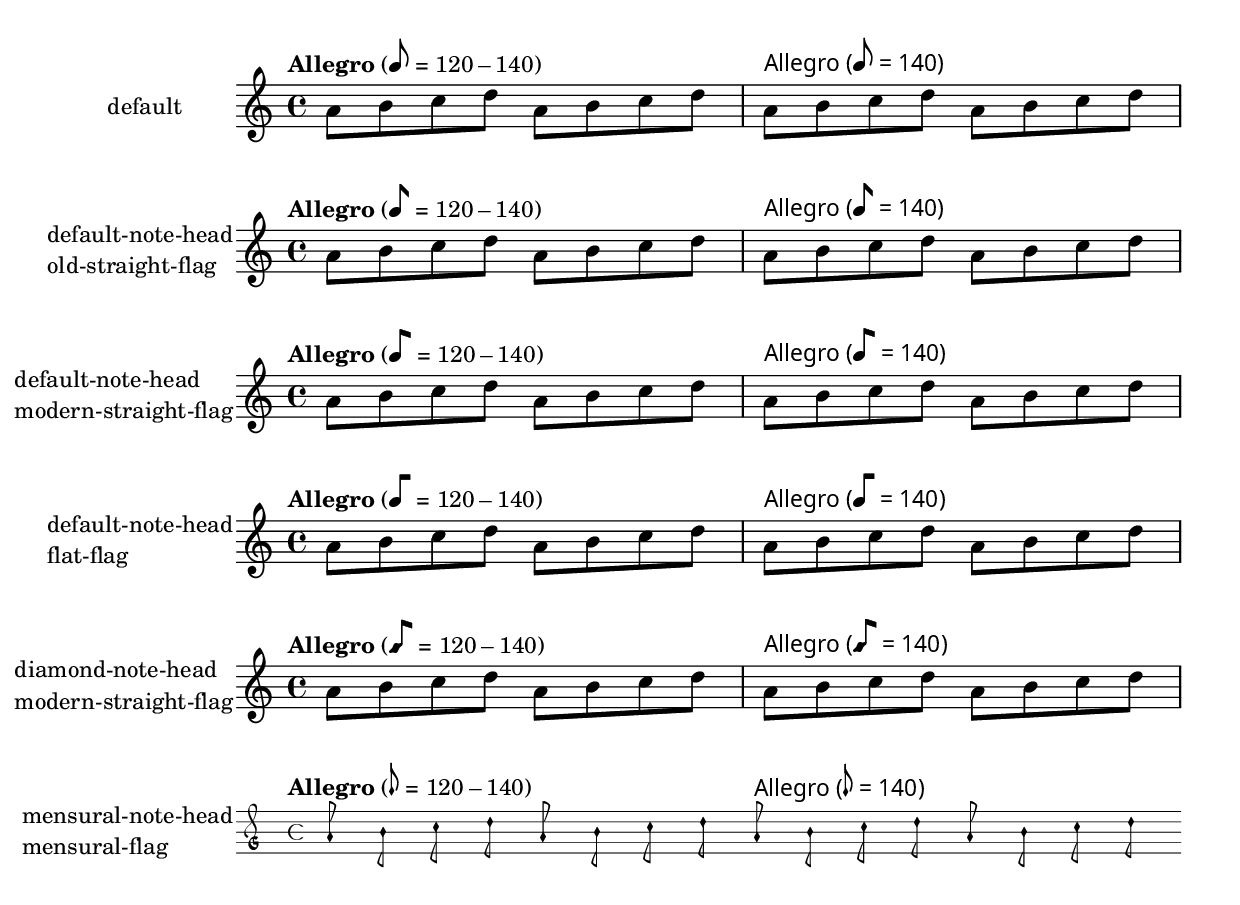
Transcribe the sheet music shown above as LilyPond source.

\version "2.17.27"

\header {
  texidoc = "@code{metronomeMarkFormatter} supports
all note head styles and flags styles. Setting @code{font-name} for
@code{MetronomeMark} does not disturb the glyphs for note-head and flag.
"
}

\paper {
        ragged-right = ##f
        indent = 30
}

mus =
\relative c'' {
        \tempo "Allegro" 8=120-140
        a8 b c d a b c d
        \override Score.MetronomeMark.font-name = "Times New Roman"
        \tempo "Allegro" 8=140
        a b c d a b c d
}

%% Some Examples:
\score {
  \new Staff
  \with {
          instrumentName = "default"
  }
  \mus
  \layout {}
}

\score {
  \new Staff
  \with {
          instrumentName =
            \markup \column { "default-note-head" "old-straight-flag" }
  }
  \mus
  \layout {
    \context {
      \Score
      \override MetronomeMark.flag-style = #'old-straight-flag
    }
  }
}

\score {
  \new Staff
  \with {
          instrumentName =
            \markup \column { "default-note-head" "modern-straight-flag" }
  }
  \mus
  \layout {
    \context {
      \Score
      \override MetronomeMark.flag-style = #'modern-straight-flag
    }
  }
}

\score {
  \new Staff
  \with {
          instrumentName =
            \markup \column { "default-note-head" "flat-flag" }
  }
  \mus
  \layout {
    \context {
      \Score
      \override MetronomeMark.flag-style = #'flat-flag
    }
  }
}

\score {
  \new Staff
  \with {
          instrumentName =
            \markup \column { "diamond-note-head" "modern-straight-flag" }
  }
  \mus
  \layout {
    \context {
      \Score
      \override MetronomeMark.style = #'diamond
      \override MetronomeMark.flag-style = #'modern-straight-flag
    }
  }
}

\score {
  \new MensuralStaff
  \with {
          instrumentName =
            \markup \column { "mensural-note-head" "mensural-flag" }
  }
  \mus
  \layout {
    \context {
      \Score
      \override MetronomeMark.style = #'mensural
    }
  }
}
